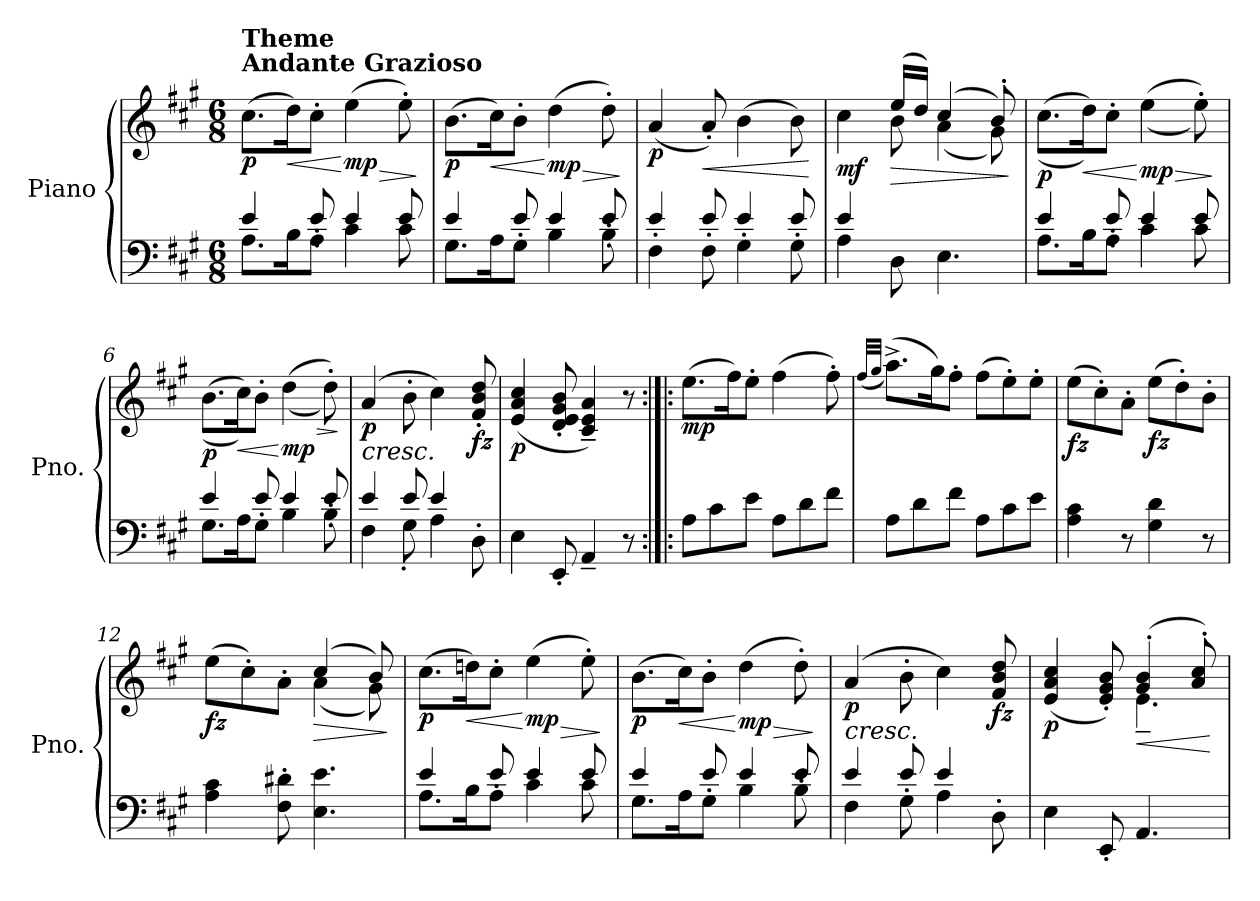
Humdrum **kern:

**kern	**kern	**dynam
*part1	*part1	*part1
*staff2	*staff1	*staff1/2
*I"Piano	*	*
*I'Pno.	*	*
*clefF4	*clefG2	*
*k[f#c#g#]	*k[f#c#g#]	*
*M6/8	*M6/8	*
*MM75	*MM75	*
=1	=1	=1
*^	*	*
!	!	!LO:TX:a:B:t=Andante Grazioso	!
!	!	!LO:TX:B:t=Theme	!
!	!	!	!LO:DY:b
8.A\L	4e/	(>8.cc#\L	p
!	!	!	!LO:HP:b
16B\K	.	16dd\K)	<
8A'\J	8e'/	8cc#'\J	.
!	!	!	!LO:HP:n=1:b
!	!	!	!LO:DY:n=1:b
4c#\	4e/	(>4ee\	[ > mp
8c#'\	8e/	8ee'\)	.
*v	*v	*	*
.	.	]
=2	=2	=2
*^	*	*
!	!	!	!LO:DY:b
8.G#\L	4e/	(>8.b\L	p
!	!	!	!LO:HP:b
16A\K	.	16cc#\K)	<
8G#'\J	8e'/	8b'\J	.
!	!	!	!LO:HP:n=1:b
!	!	!	!LO:DY:n=1:b
4B\	4e/	(>4dd\	[ > mp
8B'\	8e'/	8dd'\)	.
*v	*v	*	*
.	.	]
=3	=3	=3
*^	*	*
!	!	!	!LO:DY:b
4F#'\	4e/	(<4a/	p
!	!	!	!LO:HP:b
8F#'\	8e/	8a'/)	<
4G#'\	4e/	(>4b\	.
8G#'\	8e/	8b\)	.
*v	*v	*	*
.	.	[
=4	=4	=4
*^	*^	*
!	!	!	!	!LO:DY:b
4A\	4e/	4cc#\	4ryy	mf
!	!	!	!	!LO:HP:b
8D\	2ryy	(>16ee/LL	8b\	>
.	.	16dd/JJ)	.	.
4.E\	.	(>4cc#/	(<4a\	.
.	.	8b'/)	8g#\)	.
*v	*v	*	*	*
*	*v	*v	*
.	.	]
=5	=5	=5
*^	*	*
!	!	!	!LO:DY:b
8.A\L	4e/	(>(>8.cc#\L	p
!	!	!	!LO:HP:b
16B\K	.	16dd\K))	<
8A'\J	8e'/	8cc#'\J	.
!	!	!	!LO:HP:n=1:b
!	!	!	!LO:DY:n=1:b
4c#\	4e/	(>(>4ee\	[ > mp
8c#'\	8e/	8ee'\))	.
*v	*v	*	*
.	.	]
!!LO:LB:g=z
=6	=6	=6
*^	*	*
!	!	!	!LO:DY:b
8.G#\L	4e/	(>(>8.b\L	p
!	!	!	!LO:HP:b
16A\K	.	16cc#\K))	<
8G#'\J	8e'/	8b'\J	.
!	!	!	!LO:HP:n=1:b
!	!	!	!LO:DY:n=1:b
4B\	4e/	(>(>4dd\	[ > mp
8B'\	8e'/	8dd'\))	.
*v	*v	*	*
.	.	]
=7	=7	=7
*^	*	*
!	!	!	!LO:HP:b
!	!	!	!LO:DY:n=1:b
4e/	4F#\	(>4a/	< p
8e/	8G#'\	8b'\	.
4e/	4A\	4cc#\)	.
!	!	!	!LO:DY:n=2:b
8D'\	8ryy	8f#/' 8b/' 8dd/'	fz
*v	*v	*	*
.	.	[
=8	=8	=8
!	!	!LO:DY:b
4E\	(<4e/ 4a/ 4cc#/	p
8EE'/	8d/' 8e/' 8g#/' 8b/'	.
4AA~/	4c#/~ 4e/~ 4a/~)	.
8r	8r	.
=9:|!|:	=9:|!|:	=9:|!|:
!	!	!LO:DY:b
8A\L	(>8.ee\L	mp
8c#\	.	.
.	16ff#\K)	.
8e\J	8ee'\J	.
8A\L	(>4ff#\	.
8d\	.	.
8f#\J	8ff#'\)	.
=10	=10	=10
.	(<32qff#/LLL	.
.	32qgg#/JJJ	.
8A\L	(>8.aa^\L)	.
8d\	.	.
.	16gg#\K)	.
8f#\J	8ff#'\J	.
8A\L	(>8ff#\L	.
8c#\	8ee'\)	.
8e\J	8ee'\J	.
=11	=11	=11
!	!	!LO:DY:b
4A\ 4c#\	(>8ee\L	fz
.	8cc#'\)	.
8r	8a'\J	.
!	!	!LO:DY:b
4G#\ 4d\	(>8ee\L	fz
.	8dd'\)	.
8r	8b'\J	.
!!LO:LB:g=z
=12	=12	=12
*	*^	*
!	!	!	!LO:DY:b
4A\ 4c#\	(>8ee\L	4.ryy	fz
.	8cc#'\)	.	.
8F#\' 8d#X\'	8a'\J	.	.
!	!	!	!LO:HP:b
4.E\ 4.e\	(>4cc#/	(<4a\	>
.	8b/)	8g#\)	.
*	*v	*v	*
.	.	]
=13	=13	=13
*^	*	*
!	!	!	!LO:DY:b
8.A\L	4e/	(>8.cc#\L	p
!	!	!	!LO:HP:b
16B\K	.	16ddn\K)	<
8A'\J	8e/	8cc#'\J	.
!	!	!	!LO:HP:n=1:b
!	!	!	!LO:DY:n=1:b
4c#\	4e/	(>4ee\	[ > mp
8c#'\	8e/	8ee'\)	.
*v	*v	*	*
.	.	]
=14	=14	=14
*^	*	*
!	!	!	!LO:DY:b
8.G#\L	4e/	(>8.b\L	p
!	!	!	!LO:HP:b
16A\K	.	16cc#\K)	<
8G#'\J	8e/	8b'\J	.
!	!	!	!LO:HP:n=1:b
!	!	!	!LO:DY:n=1:b
4B\	4e/	(>4dd\	[ > mp
8B'\	8e/	8dd'\)	.
*v	*v	*	*
.	.	]
=15	=15	=15
*^	*	*
!	!	!	!LO:HP:b
!	!	!	!LO:DY:n=1:b
4F#\	4e/	(>4a/	< p
8G#'\	8e/	8b'\	.
4A\	4e/	4cc#\)	.
!	!	!	!LO:DY:n=2:b
8D'\	8ryy	8f#/ 8b/ 8dd/	fz
*v	*v	*	*
.	.	[
=16	=16	=16
*	*^	*
!	!	!	!LO:DY:b
4E\	(<4e/ 4a/ 4cc#/	4.ryy	p
8EE'/	8e/' 8g#/' 8b/')	.	.
!	!	!	!LO:HP:b
4.AA/	(>4g#/' 4b/'	4.e~\	<
.	8a/' 8cc#/')	.	.
*	*v	*v	*
.	.	[
=	=	=
*-	*-	*-
